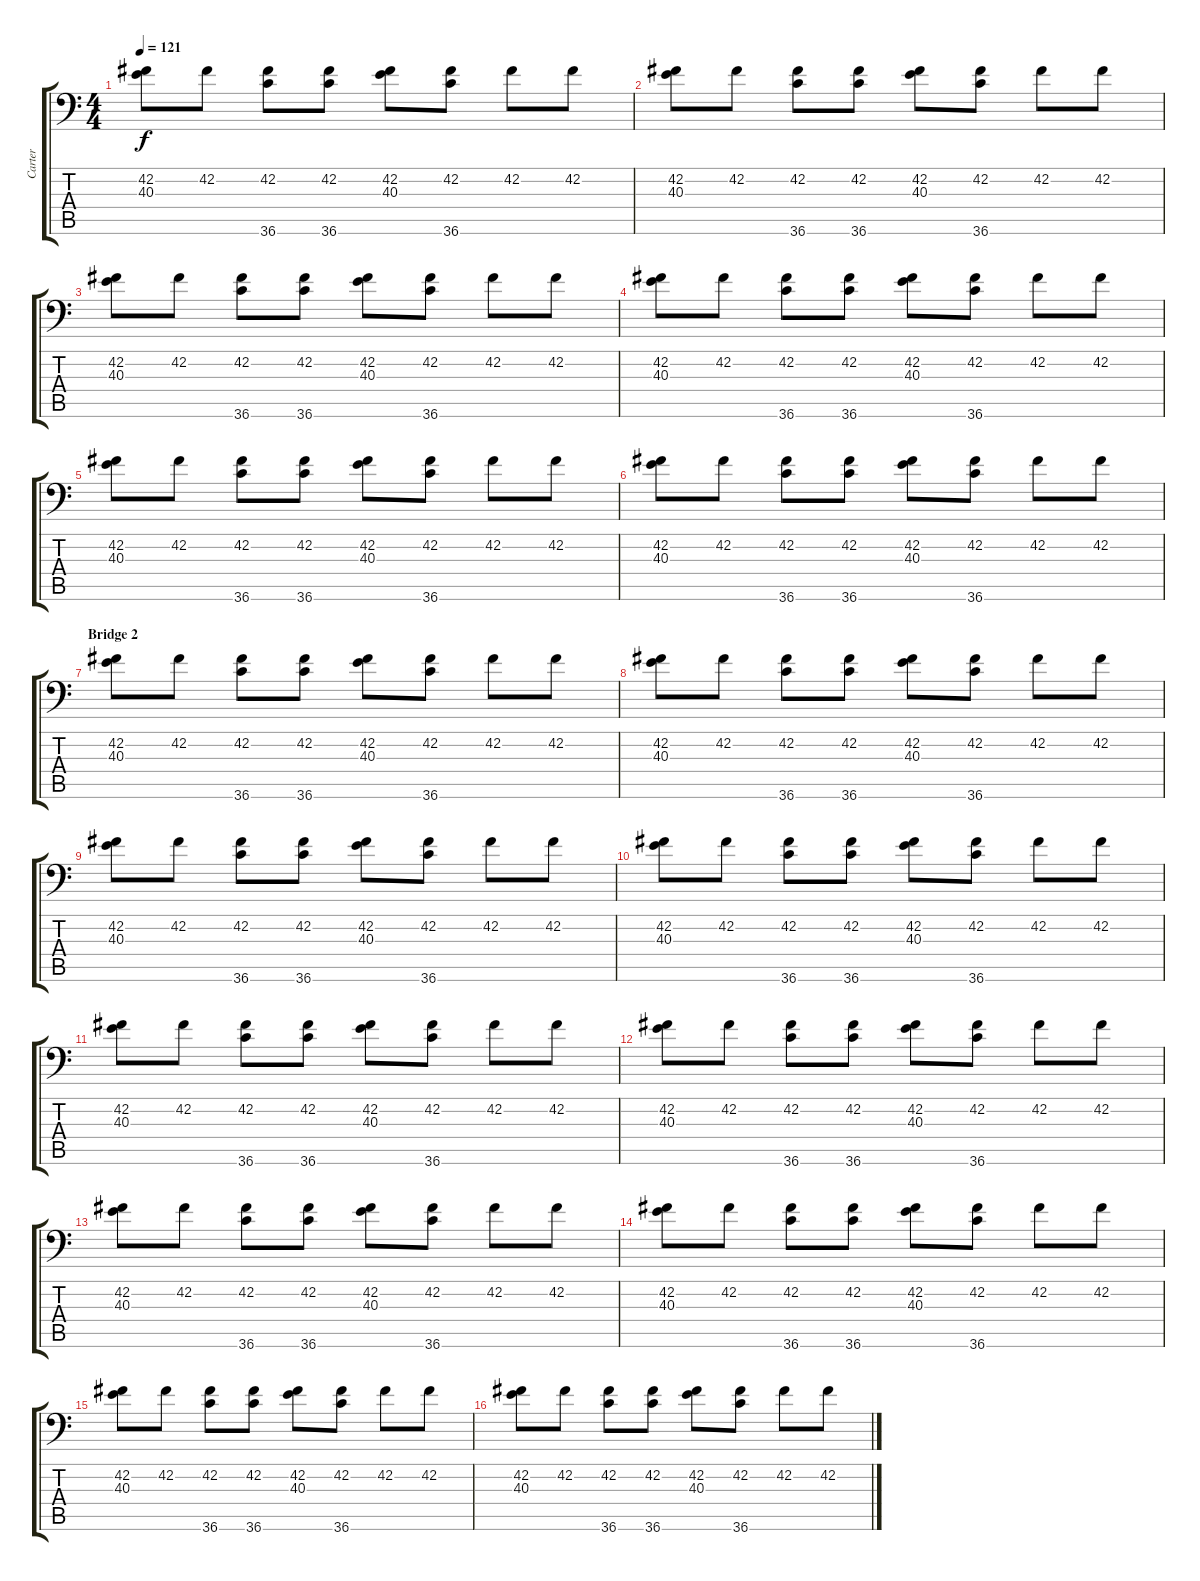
\track ("Carter" "Carter") {instrument acousticgrandpiano}
\staff {score tabs}
\tuning (C-1 C-1 C-1 C-1 C-1 C-1) {hide}
\ts (4 4)
\tempo 121
\clef f4
\ks c
(42.2 40.3).8{dy f} 42.2.8 (42.2 36.6).8 (42.2 36.6).8 (42.2 40.3).8 (42.2 36.6).8 42.2.8 42.2.8 |
(42.2 40.3).8 42.2.8 (42.2 36.6).8 (42.2 36.6).8 (42.2 40.3).8 (42.2 36.6).8 42.2.8 42.2.8 |
(42.2 40.3).8 42.2.8 (42.2 36.6).8 (42.2 36.6).8 (42.2 40.3).8 (42.2 36.6).8 42.2.8 42.2.8 |
(42.2 40.3).8 42.2.8 (42.2 36.6).8 (42.2 36.6).8 (42.2 40.3).8 (42.2 36.6).8 42.2.8 42.2.8 |
(42.2 40.3).8 42.2.8 (42.2 36.6).8 (42.2 36.6).8 (42.2 40.3).8 (42.2 36.6).8 42.2.8 42.2.8 |
(42.2 40.3).8 42.2.8 (42.2 36.6).8 (42.2 36.6).8 (42.2 40.3).8 (42.2 36.6).8 42.2.8 42.2.8 |
\section ("" "Bridge 2")
(42.2 40.3).8 42.2.8 (42.2 36.6).8 (42.2 36.6).8 (42.2 40.3).8 (42.2 36.6).8 42.2.8 42.2.8 |
(42.2 40.3).8 42.2.8 (42.2 36.6).8 (42.2 36.6).8 (42.2 40.3).8 (42.2 36.6).8 42.2.8 42.2.8 |
(42.2 40.3).8 42.2.8 (42.2 36.6).8 (42.2 36.6).8 (42.2 40.3).8 (42.2 36.6).8 42.2.8 42.2.8 |
(42.2 40.3).8 42.2.8 (42.2 36.6).8 (42.2 36.6).8 (42.2 40.3).8 (42.2 36.6).8 42.2.8 42.2.8 |
(42.2 40.3).8 42.2.8 (42.2 36.6).8 (42.2 36.6).8 (42.2 40.3).8 (42.2 36.6).8 42.2.8 42.2.8 |
(42.2 40.3).8 42.2.8 (42.2 36.6).8 (42.2 36.6).8 (42.2 40.3).8 (42.2 36.6).8 42.2.8 42.2.8 |
(42.2 40.3).8 42.2.8 (42.2 36.6).8 (42.2 36.6).8 (42.2 40.3).8 (42.2 36.6).8 42.2.8 42.2.8 |
(42.2 40.3).8 42.2.8 (42.2 36.6).8 (42.2 36.6).8 (42.2 40.3).8 (42.2 36.6).8 42.2.8 42.2.8 |
(42.2 40.3).8 42.2.8 (42.2 36.6).8 (42.2 36.6).8 (42.2 40.3).8 (42.2 36.6).8 42.2.8 42.2.8 |
(42.2 40.3).8 42.2.8 (42.2 36.6).8 (42.2 36.6).8 (42.2 40.3).8 (42.2 36.6).8 42.2.8 42.2.8
